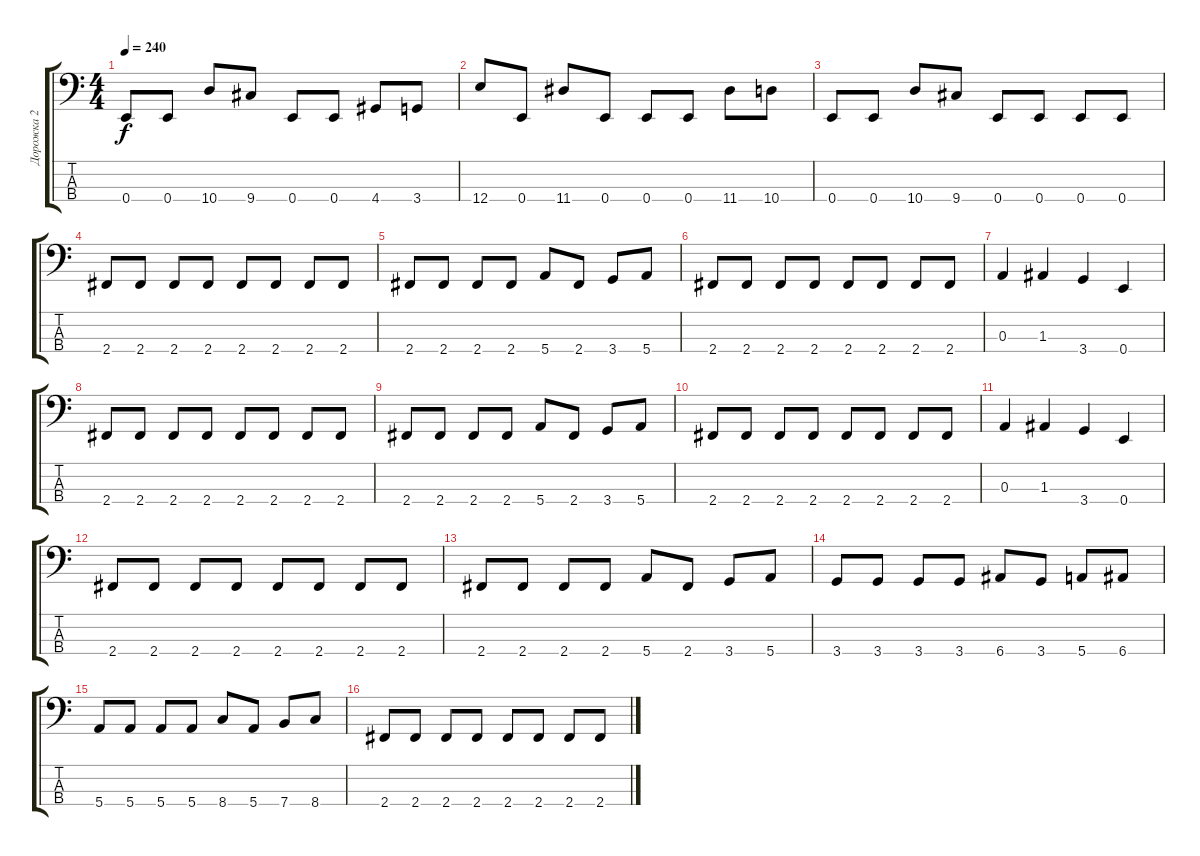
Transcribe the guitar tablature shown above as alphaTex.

\track ("Дорожка 2" "Дорожка 2") {instrument electricbassfinger}
\staff {score tabs}
\tuning (G2 D2 A1 E1) {hide}
\ts (4 4)
\tempo 240
\clef f4
\ks c
0.4.8{dy f} 0.4.8 10.4.8 9.4.8 0.4.8 0.4.8 4.4.8 3.4.8 |
12.4.8 0.4.8 11.4.8 0.4.8 0.4.8 0.4.8 11.4.8 10.4.8 |
0.4.8 0.4.8 10.4.8 9.4.8 0.4.8 0.4.8 0.4.8 0.4.8 |
2.4.8 2.4.8 2.4.8 2.4.8 2.4.8 2.4.8 2.4.8 2.4.8 |
2.4.8 2.4.8 2.4.8 2.4.8 5.4.8 2.4.8 3.4.8 5.4.8 |
2.4.8 2.4.8 2.4.8 2.4.8 2.4.8 2.4.8 2.4.8 2.4.8 |
0.3.4 1.3.4 3.4.4 0.4.4 |
2.4.8 2.4.8 2.4.8 2.4.8 2.4.8 2.4.8 2.4.8 2.4.8 |
2.4.8 2.4.8 2.4.8 2.4.8 5.4.8 2.4.8 3.4.8 5.4.8 |
2.4.8 2.4.8 2.4.8 2.4.8 2.4.8 2.4.8 2.4.8 2.4.8 |
0.3.4 1.3.4 3.4.4 0.4.4 |
2.4.8 2.4.8 2.4.8 2.4.8 2.4.8 2.4.8 2.4.8 2.4.8 |
2.4.8 2.4.8 2.4.8 2.4.8 5.4.8 2.4.8 3.4.8 5.4.8 |
3.4.8 3.4.8 3.4.8 3.4.8 6.4.8 3.4.8 5.4.8 6.4.8 |
5.4.8 5.4.8 5.4.8 5.4.8 8.4.8 5.4.8 7.4.8 8.4.8 |
2.4.8 2.4.8 2.4.8 2.4.8 2.4.8 2.4.8 2.4.8 2.4.8
